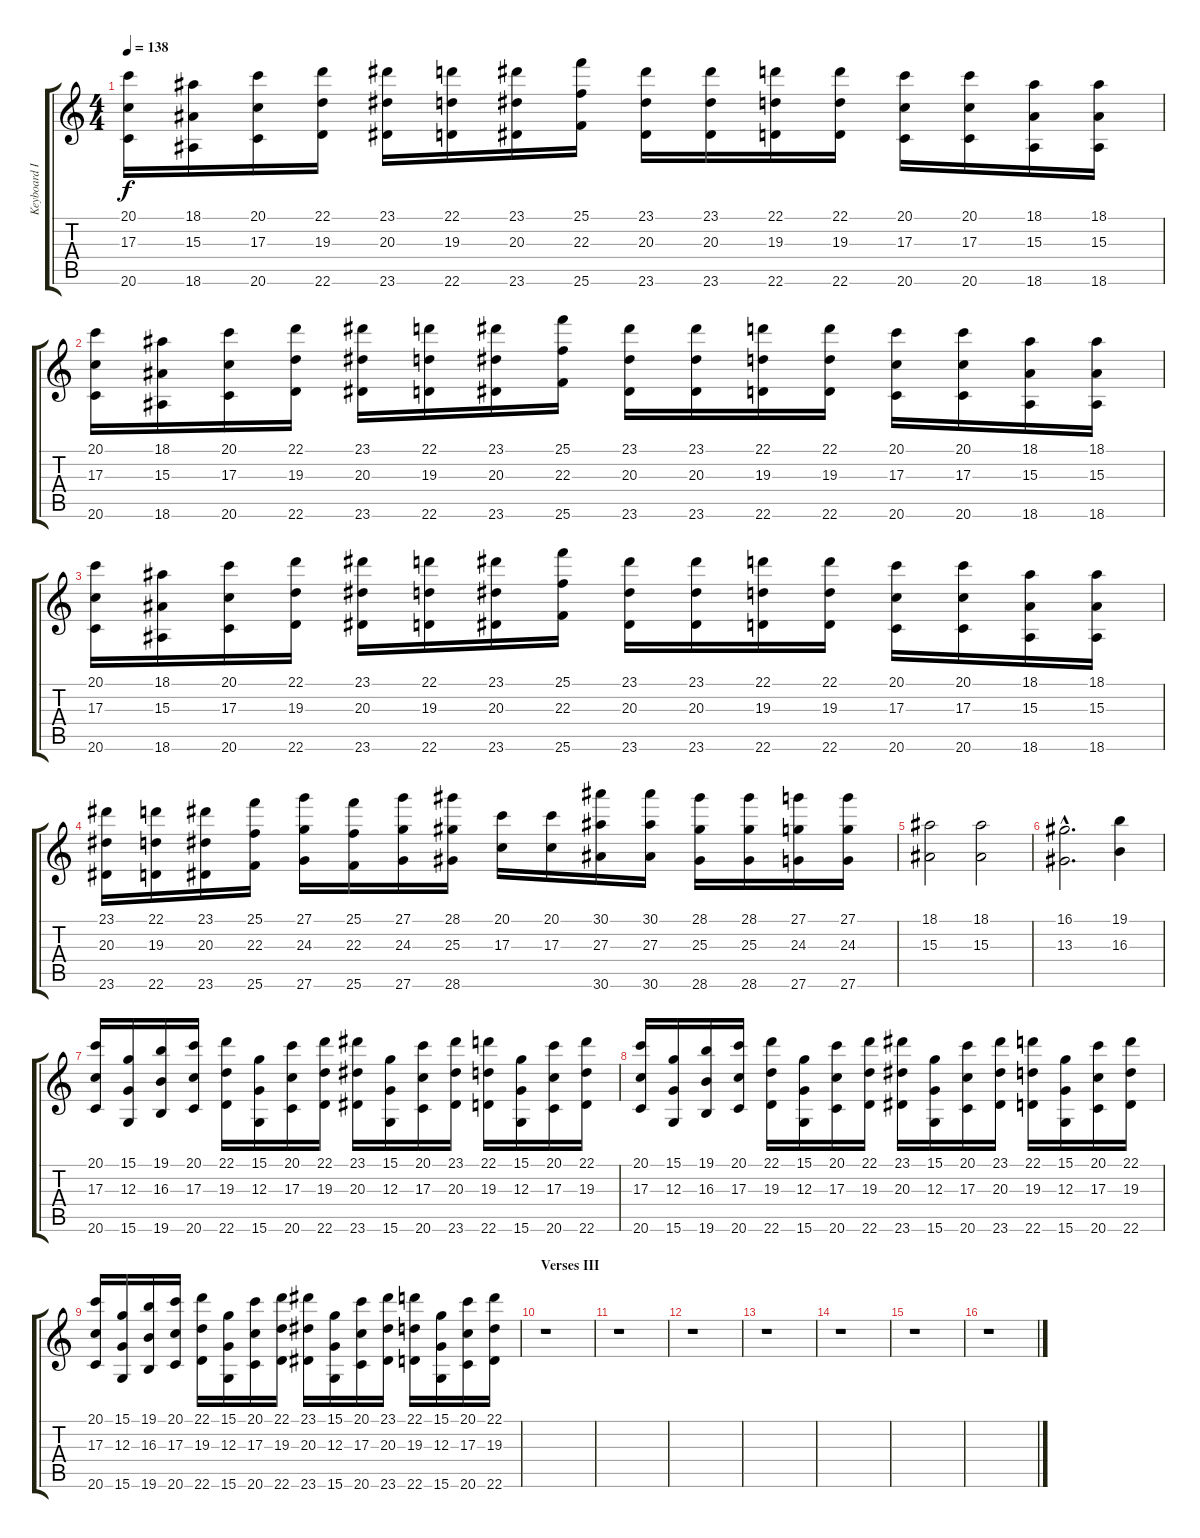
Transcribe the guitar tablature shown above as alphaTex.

\track ("Keyboard II" "Keyboard I") {instrument synthstrings1}
\staff {score tabs}
\tuning (E4 B3 G3 D3 A2 E2) {hide}
\ts (4 4)
\tempo 138
\clef g2
\ks c
(20.1 17.3 20.6).16{dy f} (18.1 15.3 18.6).16 (20.1 17.3 20.6).16 (22.1 19.3 22.6).16 (23.1 20.3 23.6).16 (22.1 19.3 22.6).16 (23.1 20.3 23.6).16 (25.1 22.3 25.6).16 (23.1 20.3 23.6).16 (23.1 20.3 23.6).16 (22.1 19.3 22.6).16 (22.1 19.3 22.6).16 (20.1 17.3 20.6).16 (20.1 17.3 20.6).16 (18.1 15.3 18.6).16 (18.1 15.3 18.6).16 |
(20.1 17.3 20.6).16 (18.1 15.3 18.6).16 (20.1 17.3 20.6).16 (22.1 19.3 22.6).16 (23.1 20.3 23.6).16 (22.1 19.3 22.6).16 (23.1 20.3 23.6).16 (25.1 22.3 25.6).16 (23.1 20.3 23.6).16 (23.1 20.3 23.6).16 (22.1 19.3 22.6).16 (22.1 19.3 22.6).16 (20.1 17.3 20.6).16 (20.1 17.3 20.6).16 (18.1 15.3 18.6).16 (18.1 15.3 18.6).16 |
(20.1 17.3 20.6).16 (18.1 15.3 18.6).16 (20.1 17.3 20.6).16 (22.1 19.3 22.6).16 (23.1 20.3 23.6).16 (22.1 19.3 22.6).16 (23.1 20.3 23.6).16 (25.1 22.3 25.6).16 (23.1 20.3 23.6).16 (23.1 20.3 23.6).16 (22.1 19.3 22.6).16 (22.1 19.3 22.6).16 (20.1 17.3 20.6).16 (20.1 17.3 20.6).16 (18.1 15.3 18.6).16 (18.1 15.3 18.6).16 |
(23.1 20.3 23.6).16 (22.1 19.3 22.6).16 (23.1 20.3 23.6).16 (25.1 22.3 25.6).16 (27.1 24.3 27.6).16 (25.1 22.3 25.6).16 (27.1 24.3 27.6).16 (28.1 25.3 28.6).16 (20.1 17.3).16 (20.1 17.3).16 (30.1 27.3 30.6).16 (30.1 27.3 30.6).16 (28.1 25.3 28.6).16 (28.1 25.3 28.6).16 (27.1 24.3 27.6).16 (27.1 24.3 27.6).16 |
(18.1 15.3).2 (18.1 15.3).2 |
(16.1{hac} 13.3{hac}).2{d} (19.1 16.3).4 |
(20.1 17.3 20.6).16 (15.1 12.3 15.6).16 (19.1 16.3 19.6).16 (20.1 17.3 20.6).16 (22.1 19.3 22.6).16 (15.1 12.3 15.6).16 (20.1 17.3 20.6).16 (22.1 19.3 22.6).16 (23.1 20.3 23.6).16 (15.1 12.3 15.6).16 (20.1 17.3 20.6).16 (23.1 20.3 23.6).16 (22.1 19.3 22.6).16 (15.1 12.3 15.6).16 (20.1 17.3 20.6).16 (22.1 19.3 22.6).16 |
(20.1 17.3 20.6).16 (15.1 12.3 15.6).16 (19.1 16.3 19.6).16 (20.1 17.3 20.6).16 (22.1 19.3 22.6).16 (15.1 12.3 15.6).16 (20.1 17.3 20.6).16 (22.1 19.3 22.6).16 (23.1 20.3 23.6).16 (15.1 12.3 15.6).16 (20.1 17.3 20.6).16 (23.1 20.3 23.6).16 (22.1 19.3 22.6).16 (15.1 12.3 15.6).16 (20.1 17.3 20.6).16 (22.1 19.3 22.6).16 |
(20.1 17.3 20.6).16 (15.1 12.3 15.6).16 (19.1 16.3 19.6).16 (20.1 17.3 20.6).16 (22.1 19.3 22.6).16 (15.1 12.3 15.6).16 (20.1 17.3 20.6).16 (22.1 19.3 22.6).16 (23.1 20.3 23.6).16 (15.1 12.3 15.6).16 (20.1 17.3 20.6).16 (23.1 20.3 23.6).16 (22.1 19.3 22.6).16 (15.1 12.3 15.6).16 (20.1 17.3 20.6).16 (22.1 19.3 22.6).16 |
\section ("" "Verses III")
r.1 |
r.1 |
r.1 |
r.1 |
r.1 |
r.1 |
r.1
